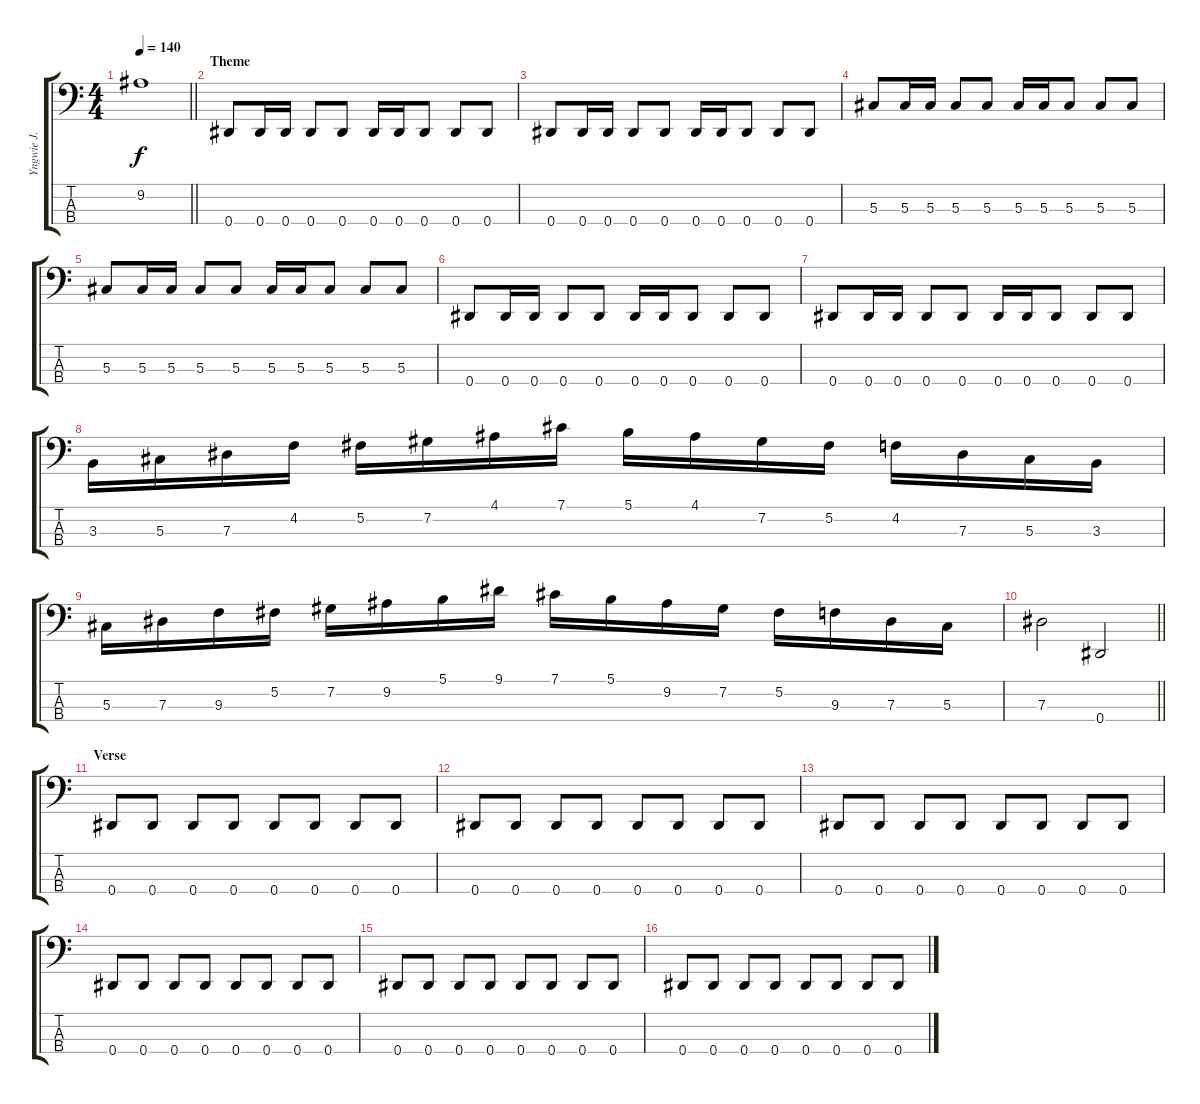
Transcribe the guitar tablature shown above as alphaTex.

\track ("Yngwie J. Malmsteen" "Yngwie J. ") {instrument electricbassfinger}
\staff {score tabs}
\tuning (Gb2 Db2 Ab1 Eb1) {hide}
\ts (4 4)
\tempo 140
\clef f4
\barLineRight lightlight
\ks c
9.2.1{dy f} |
\section ("" "Theme")
0.4.8 0.4.16 0.4.16 0.4.8 0.4.8 0.4.16 0.4.16 0.4.8 0.4.8 0.4.8 |
0.4.8 0.4.16 0.4.16 0.4.8 0.4.8 0.4.16 0.4.16 0.4.8 0.4.8 0.4.8 |
5.3.8 5.3.16 5.3.16 5.3.8 5.3.8 5.3.16 5.3.16 5.3.8 5.3.8 5.3.8 |
5.3.8 5.3.16 5.3.16 5.3.8 5.3.8 5.3.16 5.3.16 5.3.8 5.3.8 5.3.8 |
0.4.8 0.4.16 0.4.16 0.4.8 0.4.8 0.4.16 0.4.16 0.4.8 0.4.8 0.4.8 |
0.4.8 0.4.16 0.4.16 0.4.8 0.4.8 0.4.16 0.4.16 0.4.8 0.4.8 0.4.8 |
3.3.16 5.3.16 7.3.16 4.2.16 5.2.16 7.2.16 4.1.16 7.1.16 5.1.16 4.1.16 7.2.16 5.2.16 4.2.16 7.3.16 5.3.16 3.3.16 |
5.3.16 7.3.16 9.3.16 5.2.16 7.2.16 9.2.16 5.1.16 9.1.16 7.1.16 5.1.16 9.2.16 7.2.16 5.2.16 9.3.16 7.3.16 5.3.16 |
\barLineRight lightlight
7.3.2 0.4.2 |
\section ("" "Verse")
0.4.8 0.4.8 0.4.8 0.4.8 0.4.8 0.4.8 0.4.8 0.4.8 |
0.4.8 0.4.8 0.4.8 0.4.8 0.4.8 0.4.8 0.4.8 0.4.8 |
0.4.8 0.4.8 0.4.8 0.4.8 0.4.8 0.4.8 0.4.8 0.4.8 |
0.4.8 0.4.8 0.4.8 0.4.8 0.4.8 0.4.8 0.4.8 0.4.8 |
0.4.8 0.4.8 0.4.8 0.4.8 0.4.8 0.4.8 0.4.8 0.4.8 |
0.4.8 0.4.8 0.4.8 0.4.8 0.4.8 0.4.8 0.4.8 0.4.8
